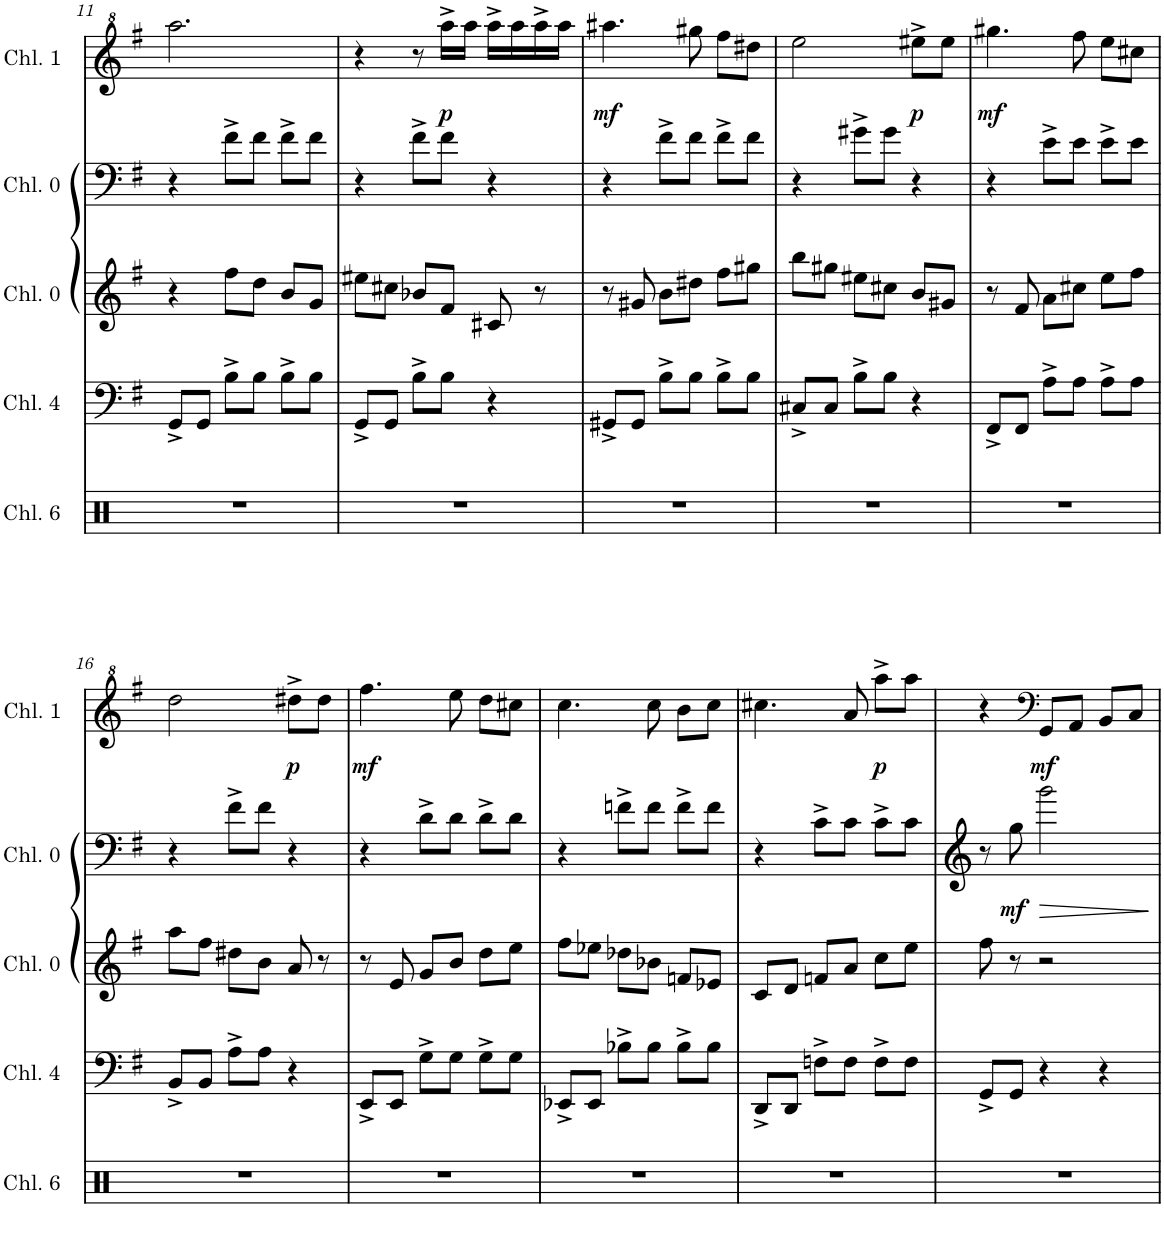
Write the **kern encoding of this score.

**kern	**kern	**kern	**kern	**dynam	**kern	**dynam
*part5	*part4	*part3	*part2	*part2	*part1	*part1
*staff5	*staff4	*staff3	*staff2	*staff2	*staff1	*staff1
*I"Channel 6	*I"Channel 4	*I"Channel 0	*I"Channel 0	*	*I"Channel 1	*
*I'Chl. 6	*I'Chl. 4	*I'Chl. 0	*I'Chl. 0	*	*I'Chl. 1	*
!!LO:PB:g=z
*clefX	*clefF4	*clefG2	*clefF4	*	*clefG^2	*
*k[]	*k[f#]	*k[f#]	*k[f#]	*	*k[f#]	*
*M3/4	*M3/4	*M3/4	*M3/4	*	*M3/4	*
=11	=11	=11	=11	=11	=11	=11
2.r	8GG^/L	4r	4r	.	2.aaa\	.
.	8GG/J	.	.	.	.	.
.	8B^\L	8ff#\L	8f#^\L	.	.	.
.	8B\J	8dd\J	8f#\J	.	.	.
.	8B^\L	8b/L	8f#^\L	.	.	.
.	8B\J	8g/J	8f#\J	.	.	.
=12	=12	=12	=12	=12	=12	=12
2.r	8GG^/L	8ee#X\L	4r	.	4r	.
.	8GG/J	8cc#X\J	.	.	.	.
.	8B^\L	8b-X/L	8f#^\L	.	8r	.
!	!	!	!	!	!	!LO:DY:b
.	8B\J	8f#/J	8f#\J	.	16aaa^\LL	p
.	.	.	.	.	16aaa\JJ	.
.	4r	8c#X/	4r	.	16aaa^\LL	.
.	.	.	.	.	16aaa\	.
.	.	8r	.	.	16aaa^\	.
.	.	.	.	.	16aaa\JJ	.
=13	=13	=13	=13	=13	=13	=13
!	!	!	!	!	!	!LO:DY:b
2.r	8GG#X^/L	8r	4r	.	4.aaa#X\	mf
.	8GG#/J	8g#X/	.	.	.	.
.	8B^\L	8b\L	8f#^\L	.	.	.
.	8B\J	8dd#X\J	8f#\J	.	8ggg#X\	.
.	8B^\L	8ff#\L	8f#^\L	.	8fff#\L	.
.	8B\J	8gg#X\J	8f#\J	.	8ddd#X\J	.
=14	=14	=14	=14	=14	=14	=14
2.r	8C#X^/L	8bb\L	4r	.	2eee\	.
.	8C#/J	8gg#X\J	.	.	.	.
.	8B^\L	8ee#X\L	8g#X^\L	.	.	.
.	8B\J	8cc#X\J	8g#\J	.	.	.
!	!	!	!	!	!	!LO:DY:b
.	4r	8b/L	4r	.	8eee#X^\L	p
.	.	8g#X/J	.	.	8eee#\J	.
=15	=15	=15	=15	=15	=15	=15
!	!	!	!	!	!	!LO:DY:b
2.r	8FF#^/L	8r	4r	.	4.ggg#X\	mf
.	8FF#/J	8f#/	.	.	.	.
.	8A^\L	8a\L	8e^\L	.	.	.
.	8A\J	8cc#X\J	8e\J	.	8fff#\	.
.	8A^\L	8ee\L	8e^\L	.	8eee\L	.
.	8A\J	8ff#\J	8e\J	.	8ccc#X\J	.
!!LO:LB:g=z
=16	=16	=16	=16	=16	=16	=16
2.r	8BB^/L	8aa\L	4r	.	2ddd\	.
.	8BB/J	8ff#\J	.	.	.	.
.	8A^\L	8dd#X\L	8f#^\L	.	.	.
.	8A\J	8b\J	8f#\J	.	.	.
!	!	!	!	!	!	!LO:DY:b
.	4r	8a/	4r	.	8ddd#X^\L	p
.	.	8r	.	.	8ddd#\J	.
=17	=17	=17	=17	=17	=17	=17
!	!	!	!	!	!	!LO:DY:b
2.r	8EE^/L	8r	4r	.	4.fff#\	mf
.	8EE/J	8e/	.	.	.	.
.	8G^\L	8g/L	8d^\L	.	.	.
.	8G\J	8b/J	8d\J	.	8eee\	.
.	8G^\L	8dd\L	8d^\L	.	8ddd\L	.
.	8G\J	8ee\J	8d\J	.	8ccc#X\J	.
=18	=18	=18	=18	=18	=18	=18
2.r	8EE-X^/L	8ff#\L	4r	.	4.ccc\	.
.	8EE-/J	8ee-X\J	.	.	.	.
.	8B-X^\L	8dd-X\L	8fn^\L	.	.	.
.	8B-\J	8b-X\J	8f\J	.	8ccc\	.
.	8B-^\L	8fn/L	8f^\L	.	8bb\L	.
.	8B-\J	8e-X/J	8f\J	.	8ccc\J	.
=19	=19	=19	=19	=19	=19	=19
2.r	8DD^/L	8c/L	4r	.	4.ccc#X\	.
.	8DD/J	8d/J	.	.	.	.
.	8Fn^\L	8fn/L	8c^\L	.	.	.
.	8F\J	8a/J	8c\J	.	8aa/	.
!	!	!	!	!	!	!LO:DY:b
.	8F^\L	8cc\L	8c^\L	.	8aaa^\L	p
.	8F\J	8ee\J	8c\J	.	8aaa\J	.
=20	=20	=20	=20	=20	=20	=20
2.r	8GG^/L	8ff#\	8r	.	4r	.
!	!	!	!	!LO:DY:b	!	!
.	8GG/J	8r	8gg\	mf	.	.
*	*	*	*	*	*clefF4	*
!	!	!	!	!LO:HP:b	!	!LO:DY:b
.	4r	2r	2ggg\	>	8GG/L	mf
.	.	.	.	.	8AA/J	.
.	4r	.	.	.	8BB/L	.
.	.	.	.	.	8C/J	.
.	.	.	.	]	.	.
=	=	=	=	=	=	=
*-	*-	*-	*-	*-	*-	*-
